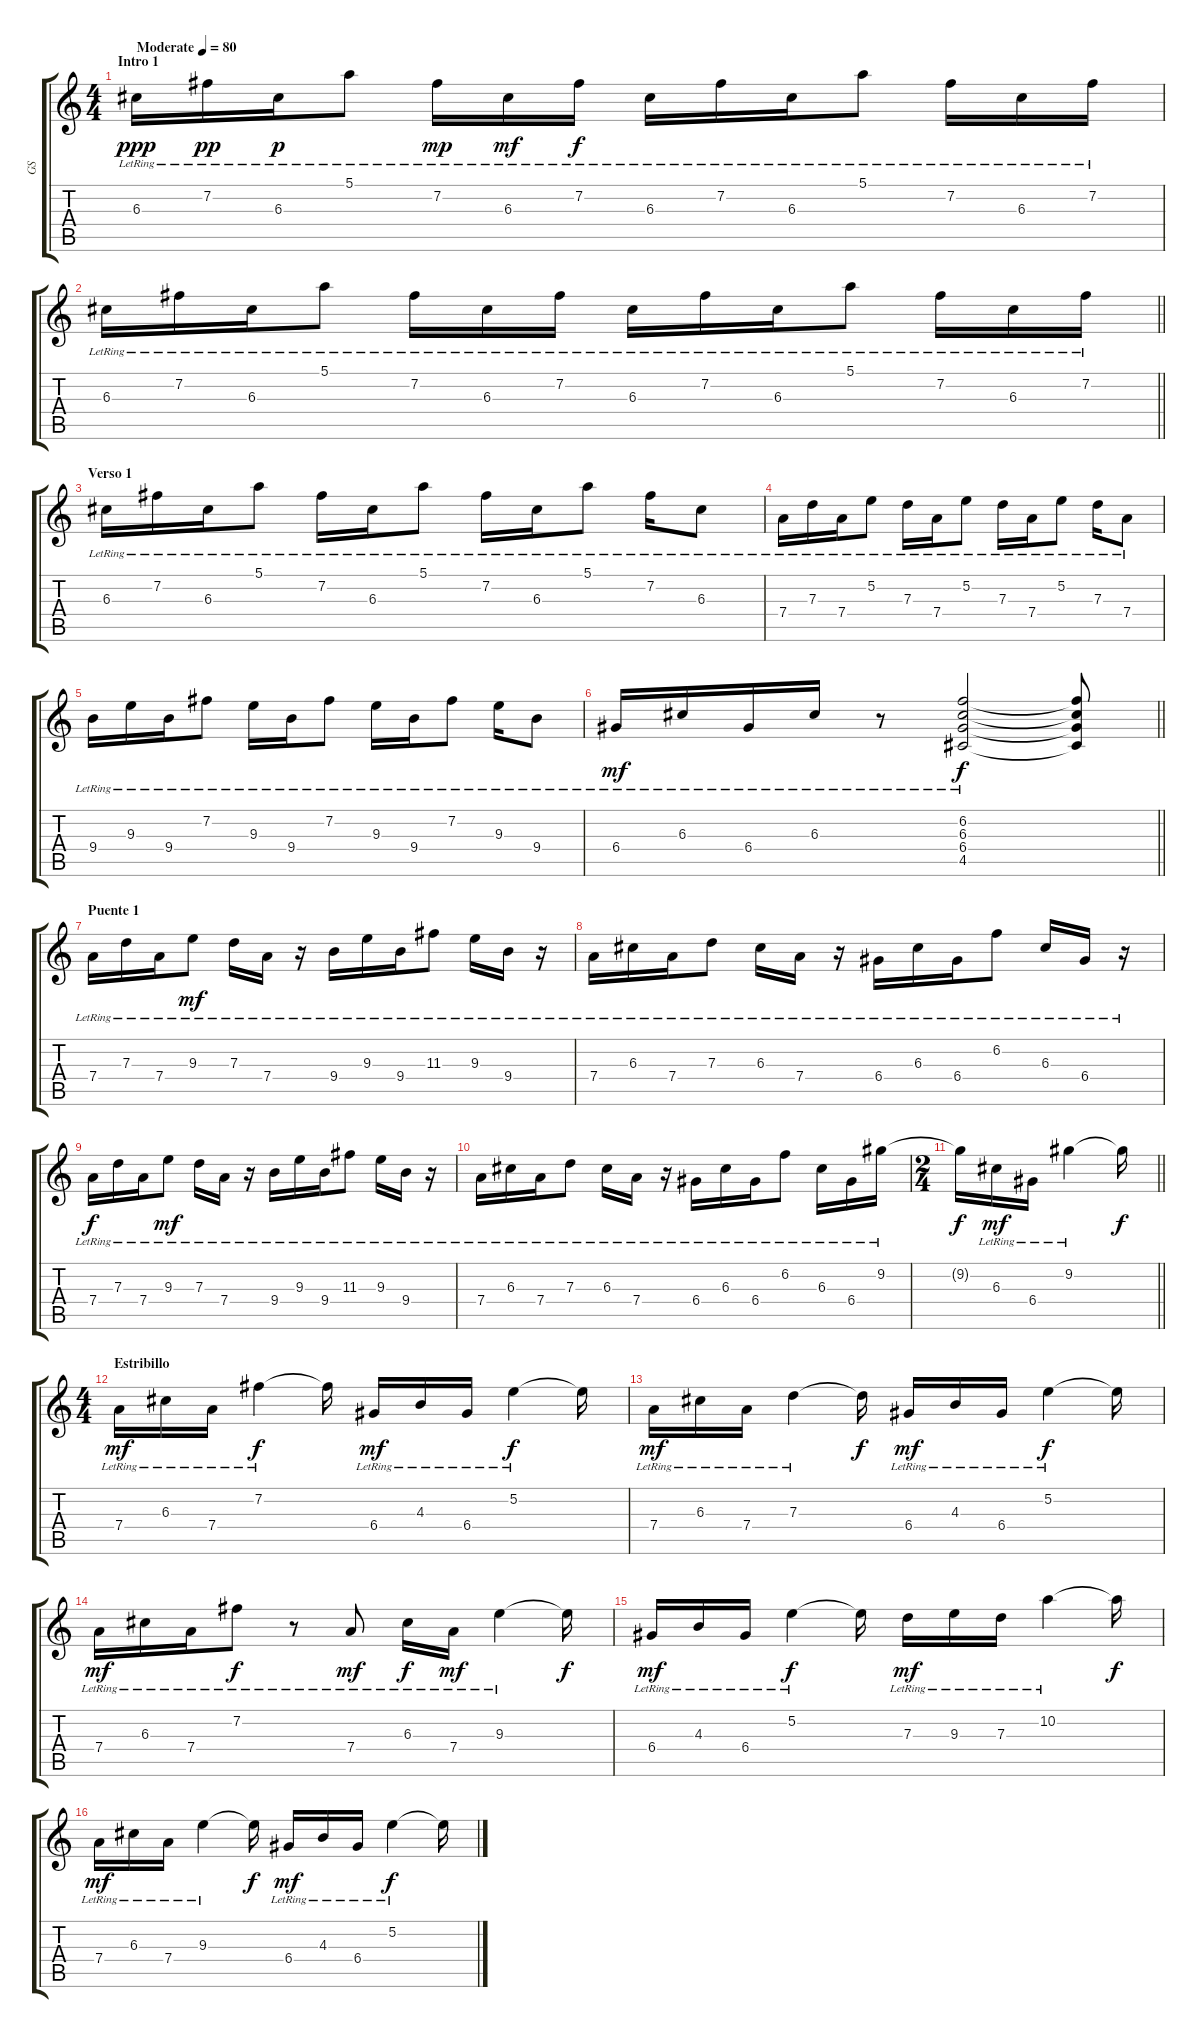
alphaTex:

\track ("GS" "GS") {instrument electricguitarjazz}
\staff {score tabs}
\tuning (E4 B3 G3 D3 A2 E2) {hide}
\ts (4 4)
\section ("" "Intro 1")
\tempo (80 "Moderate")
\clef g2
\ks c
6.3{lr}.16{dy ppp instrument electricguitarjazz} 7.2{lr}.16{dy pp} 6.3{lr}.16{dy p} 5.1{lr}.8 7.2{lr}.16{dy mp} 6.3{lr}.16{dy mf} 7.2{lr}.16{dy f} 6.3{lr}.16 7.2{lr}.16 6.3{lr}.16 5.1{lr}.8 7.2{lr}.16 6.3{lr}.16 7.2{lr}.16 |
\barLineRight lightlight
6.3{lr}.16 7.2{lr}.16 6.3{lr}.16 5.1{lr}.8 7.2{lr}.16 6.3{lr}.16 7.2{lr}.16 6.3{lr}.16 7.2{lr}.16 6.3{lr}.16 5.1{lr}.8 7.2{lr}.16 6.3{lr}.16 7.2{lr}.16 |
\section ("" "Verso 1")
6.3{lr}.16 7.2{lr}.16 6.3{lr}.16 5.1{lr}.8 7.2{lr}.16 6.3{lr}.16 5.1{lr}.8 7.2{lr}.16 6.3{lr}.16 5.1{lr}.8 7.2{lr}.16 6.3{lr}.8 |
7.4{lr}.16 7.3{lr}.16 7.4{lr}.16 5.2{lr}.8 7.3{lr}.16 7.4{lr}.16 5.2{lr}.8 7.3{lr}.16 7.4{lr}.16 5.2{lr}.8 7.3{lr}.16 7.4{lr}.8 |
9.4{lr}.16 9.3{lr}.16 9.4{lr}.16 7.2{lr}.8 9.3{lr}.16 9.4{lr}.16 7.2{lr}.8 9.3{lr}.16 9.4{lr}.16 7.2{lr}.8 9.3{lr}.16 9.4{lr}.8 |
\barLineRight lightlight
6.4{lr}.16{dy mf} 6.3{lr}.16 6.4{lr}.16 6.3{lr}.16 r.8 (6.2{lr} 6.3{lr} 6.4{lr} 4.5{lr}).2{dy f} (6.2{t} 6.3{t} 6.4{t} 4.5{t}).8 |
\section ("" "Puente 1")
7.4{lr}.16 7.3{lr}.16 7.4{lr}.16 9.3{lr}.8{dy mf} 7.3{lr}.16 7.4{lr}.16 r.16 9.4{lr}.16 9.3{lr}.16 9.4{lr}.16 11.3{lr}.8 9.3{lr}.16 9.4{lr}.16 r.16 |
7.4{lr}.16 6.3{lr}.16 7.4{lr}.16 7.3{lr}.8 6.3{lr}.16 7.4{lr}.16 r.16 6.4{lr}.16 6.3{lr}.16 6.4{lr}.16 6.2{lr}.8 6.3{lr}.16 6.4{lr}.16 r.16 |
7.4{lr}.16{dy f} 7.3{lr}.16 7.4{lr}.16 9.3{lr}.8{dy mf} 7.3{lr}.16 7.4{lr}.16 r.16 9.4{lr}.16 9.3{lr}.16 9.4{lr}.16 11.3{lr}.8 9.3{lr}.16 9.4{lr}.16 r.16 |
7.4{lr}.16 6.3{lr}.16 7.4{lr}.16 7.3{lr}.8 6.3{lr}.16 7.4{lr}.16 r.16 6.4{lr}.16 6.3{lr}.16 6.4{lr}.16 6.2{lr}.8 6.3{lr}.16 6.4{lr}.16 9.2{lr}.16 |
\ts (2 4)
\barLineRight lightlight
9.2{t}.16{dy f} 6.3{lr}.16{dy mf} 6.4{lr}.16 9.2{lr}.4 9.2{t}.16{dy f} |
\ts (4 4)
\section ("" "Estribillo")
7.4{lr}.16{dy mf} 6.3{lr}.16 7.4{lr}.16 7.2{lr}.4{dy f} 7.2{t}.16 6.4{lr}.16{dy mf} 4.3{lr}.16 6.4{lr}.16 5.2{lr}.4{dy f} 5.2{t}.16 |
7.4{lr}.16{dy mf} 6.3{lr}.16 7.4{lr}.16 7.3{lr}.4 7.3{t}.16{dy f} 6.4{lr}.16{dy mf} 4.3{lr}.16 6.4{lr}.16 5.2{lr}.4{dy f} 5.2{t}.16 |
7.4{lr}.16{dy mf} 6.3{lr}.16 7.4{lr}.16 7.2{lr}.8{dy f} r.8 7.4{lr}.8{dy mf} 6.3{lr}.16{dy f} 7.4{lr}.16{dy mf} 9.3{lr}.4 9.3{t}.16{dy f} |
6.4{lr}.16{dy mf} 4.3{lr}.16 6.4{lr}.16 5.2{lr}.4{dy f} 5.2{t}.16 7.3{lr}.16{dy mf} 9.3{lr}.16 7.3{lr}.16 10.2{lr}.4 10.2{t}.16{dy f} |
7.4{lr}.16{dy mf} 6.3{lr}.16 7.4{lr}.16 9.3{lr}.4 9.3{t}.16{dy f} 6.4{lr}.16{dy mf} 4.3{lr}.16 6.4{lr}.16 5.2{lr}.4{dy f} 5.2{t}.16
